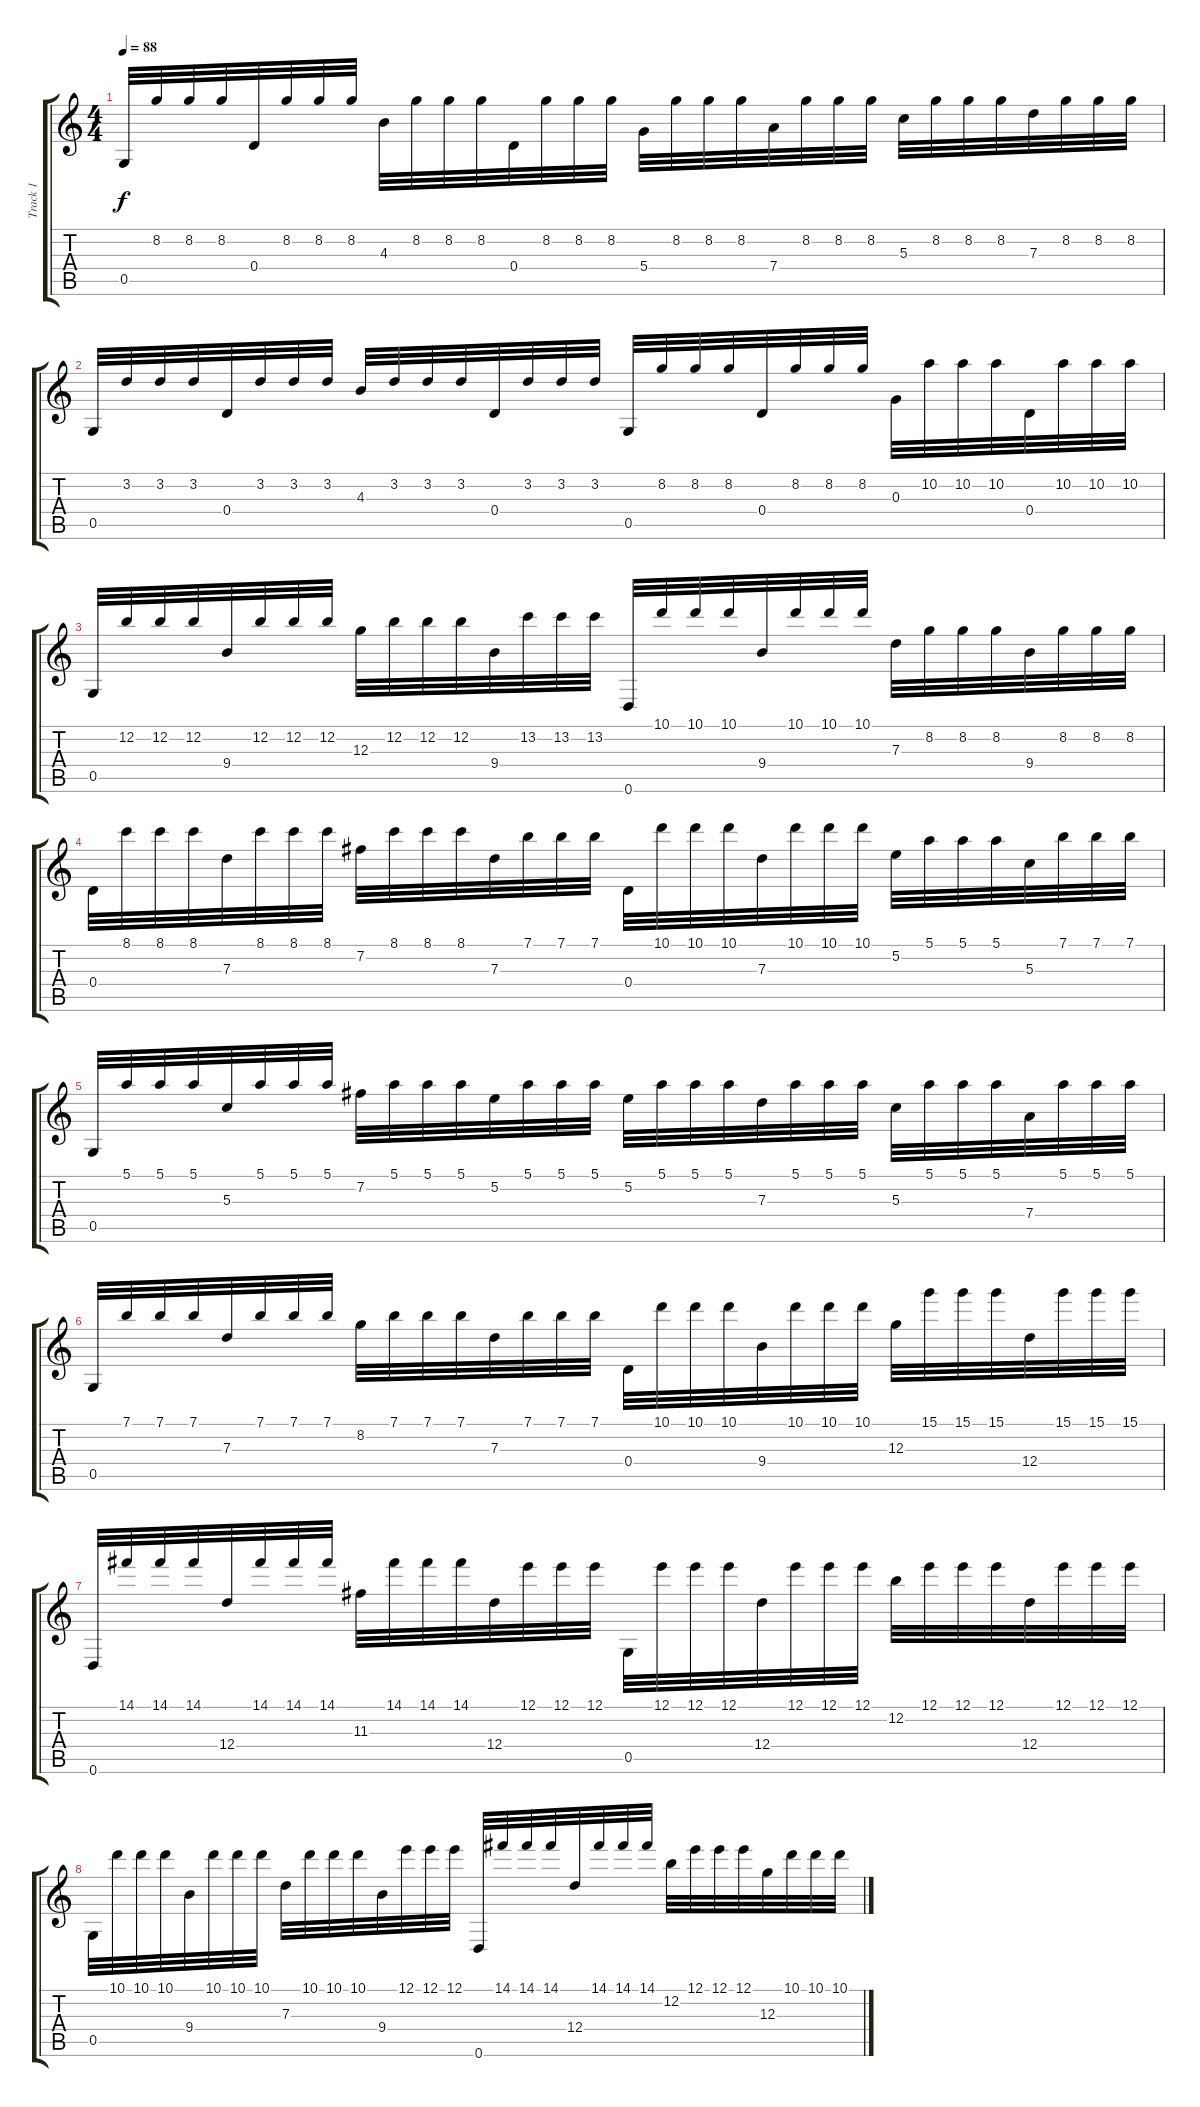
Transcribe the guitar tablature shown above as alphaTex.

\track ("Track 1" "Track 1") {instrument acousticguitarsteel}
\staff {score tabs}
\tuning (E4 B3 G3 D3 G2 D2) {hide}
\ts (4 4)
\tempo 88
\clef g2
\ks c
0.5.32{dy f} 8.2.32 8.2.32 8.2.32 0.4.32 8.2.32 8.2.32 8.2.32 4.3.32 8.2.32 8.2.32 8.2.32 0.4.32 8.2.32 8.2.32 8.2.32 5.4.32 8.2.32 8.2.32 8.2.32 7.4.32 8.2.32 8.2.32 8.2.32 5.3.32 8.2.32 8.2.32 8.2.32 7.3.32 8.2.32 8.2.32 8.2.32 |
0.5.32 3.2.32 3.2.32 3.2.32 0.4.32 3.2.32 3.2.32 3.2.32 4.3.32 3.2.32 3.2.32 3.2.32 0.4.32 3.2.32 3.2.32 3.2.32 0.5.32 8.2.32 8.2.32 8.2.32 0.4.32 8.2.32 8.2.32 8.2.32 0.3.32 10.2.32 10.2.32 10.2.32 0.4.32 10.2.32 10.2.32 10.2.32 |
0.5.32 12.2.32 12.2.32 12.2.32 9.4.32 12.2.32 12.2.32 12.2.32 12.3.32 12.2.32 12.2.32 12.2.32 9.4.32 13.2.32 13.2.32 13.2.32 0.6.32 10.1.32 10.1.32 10.1.32 9.4.32 10.1.32 10.1.32 10.1.32 7.3.32 8.2.32 8.2.32 8.2.32 9.4.32 8.2.32 8.2.32 8.2.32 |
0.4.32 8.1.32 8.1.32 8.1.32 7.3.32 8.1.32 8.1.32 8.1.32 7.2.32 8.1.32 8.1.32 8.1.32 7.3.32 7.1.32 7.1.32 7.1.32 0.4.32 10.1.32 10.1.32 10.1.32 7.3.32 10.1.32 10.1.32 10.1.32 5.2.32 5.1.32 5.1.32 5.1.32 5.3.32 7.1.32 7.1.32 7.1.32 |
0.5.32 5.1.32 5.1.32 5.1.32 5.3.32 5.1.32 5.1.32 5.1.32 7.2.32 5.1.32 5.1.32 5.1.32 5.2.32 5.1.32 5.1.32 5.1.32 5.2.32 5.1.32 5.1.32 5.1.32 7.3.32 5.1.32 5.1.32 5.1.32 5.3.32 5.1.32 5.1.32 5.1.32 7.4.32 5.1.32 5.1.32 5.1.32 |
0.5.32 7.1.32 7.1.32 7.1.32 7.3.32 7.1.32 7.1.32 7.1.32 8.2.32 7.1.32 7.1.32 7.1.32 7.3.32 7.1.32 7.1.32 7.1.32 0.4.32 10.1.32 10.1.32 10.1.32 9.4.32 10.1.32 10.1.32 10.1.32 12.3.32 15.1.32 15.1.32 15.1.32 12.4.32 15.1.32 15.1.32 15.1.32 |
0.6.32 14.1.32 14.1.32 14.1.32 12.4.32 14.1.32 14.1.32 14.1.32 11.3.32 14.1.32 14.1.32 14.1.32 12.4.32 12.1.32 12.1.32 12.1.32 0.5.32 12.1.32 12.1.32 12.1.32 12.4.32 12.1.32 12.1.32 12.1.32 12.2.32 12.1.32 12.1.32 12.1.32 12.4.32 12.1.32 12.1.32 12.1.32 |
0.5.32 10.1.32 10.1.32 10.1.32 9.4.32 10.1.32 10.1.32 10.1.32 7.3.32 10.1.32 10.1.32 10.1.32 9.4.32 12.1.32 12.1.32 12.1.32 0.6.32 14.1.32 14.1.32 14.1.32 12.4.32 14.1.32 14.1.32 14.1.32 12.2.32 12.1.32 12.1.32 12.1.32 12.3.32 10.1.32 10.1.32 10.1.32
